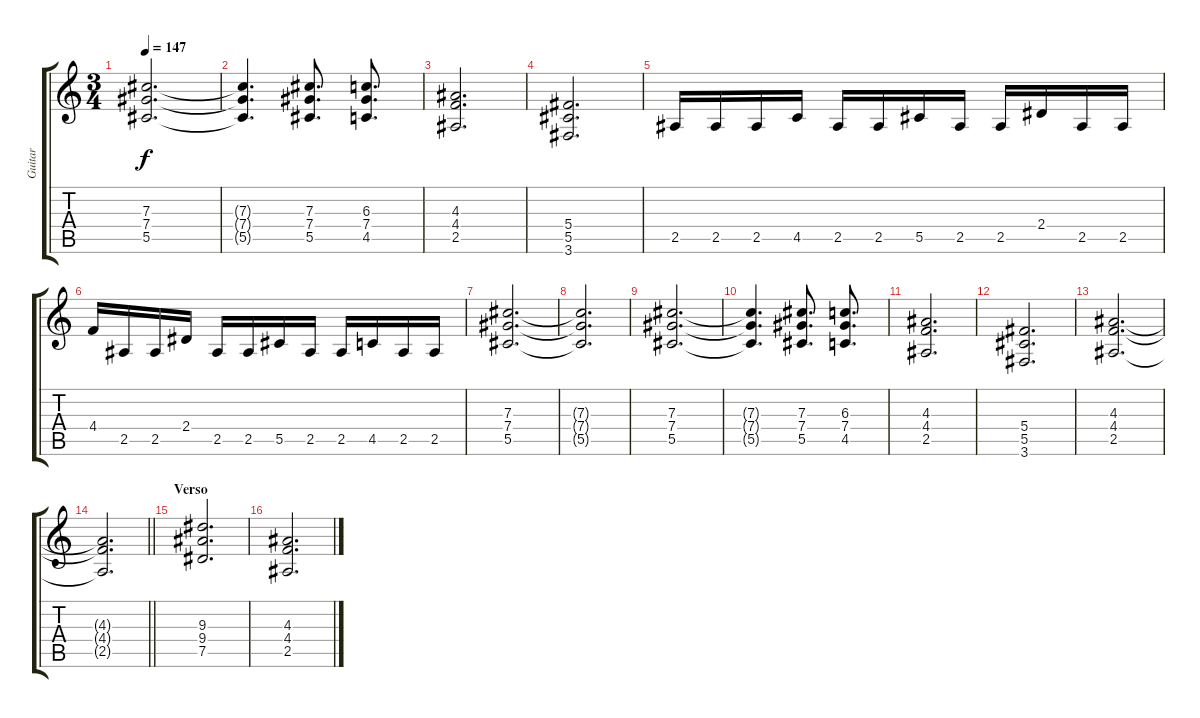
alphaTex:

\track ("Guitar" "Guitar") {instrument distortionguitar}
\staff {score tabs}
\tuning (Eb4 Bb3 Gb3 Db3 Ab2 Eb2) {hide}
\ts (3 4)
\tempo 147
\clef g2
\ks c
(7.3 7.4 5.5).2{d dy f} |
(7.3{t} 7.4{t} 5.5{t}).4{d} (7.3 7.4 5.5).8{d} (6.3 7.4 4.5).8{d} |
(4.3 4.4 2.5).2{d} |
(5.4 5.5 3.6).2{d} |
2.5.16 2.5.16 2.5.16 4.5.16 2.5.16 2.5.16 5.5.16 2.5.16 2.5.16 2.4.16 2.5.16 2.5.16 |
4.4.16 2.5.16 2.5.16 2.4.16 2.5.16 2.5.16 5.5.16 2.5.16 2.5.16 4.5.16 2.5.16 2.5.16 |
(7.3 7.4 5.5).2{d} |
(7.3{t} 7.4{t} 5.5{t}).2{d} |
(7.3 7.4 5.5).2{d} |
(7.3{t} 7.4{t} 5.5{t}).4{d} (7.3 7.4 5.5).8{d} (6.3 7.4 4.5).8{d} |
(4.3 4.4 2.5).2{d} |
(5.4 5.5 3.6).2{d} |
(4.3 4.4 2.5).2{d} |
\barLineRight lightlight
(4.3{t} 4.4{t} 2.5{t}).2{d} |
\section ("" "Verso")
(9.3 9.4 7.5).2{d} |
(4.3 4.4 2.5).2{d}
